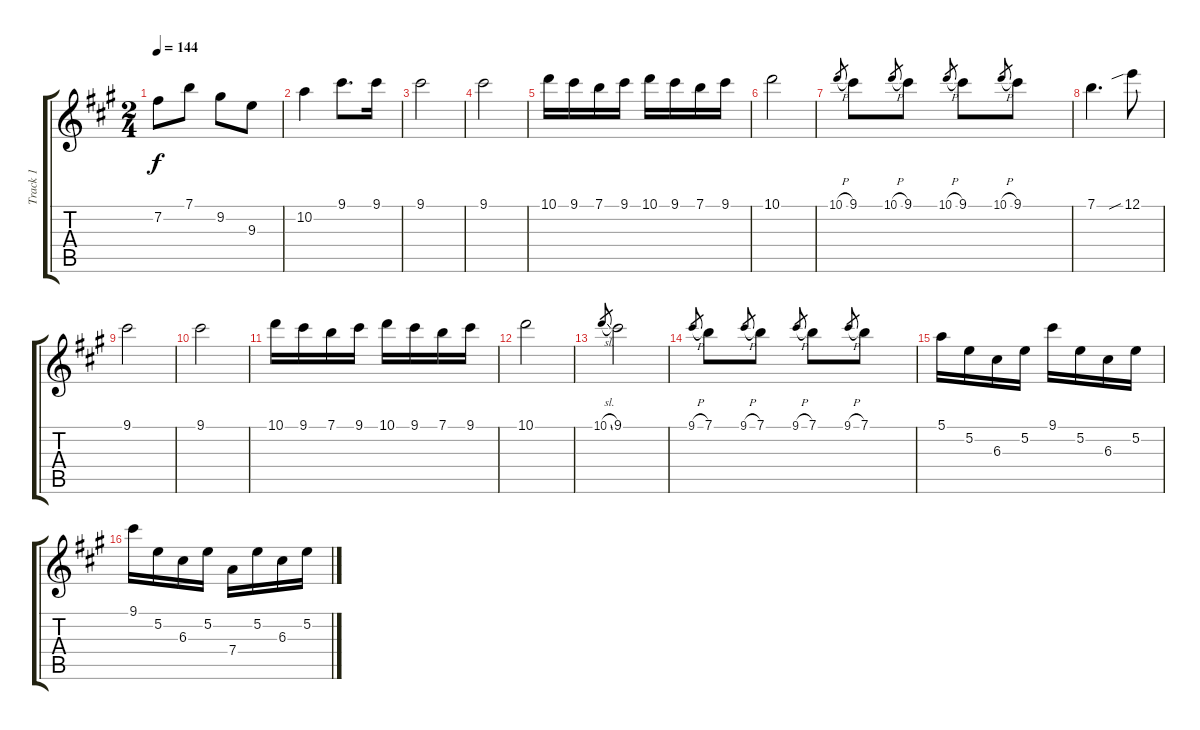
\track ("Track 1" "Track 1") {instrument overdrivenguitar}
\staff {score tabs}
\tuning (E4 B3 G3 D3 A2 E2) {hide}
\ts (2 4)
\tempo 144
\clef g2
\ks a
7.2.8{dy f} 7.1.8 9.2.8 9.3.8 |
10.2.4 9.1.8{d} 9.1.16 |
9.1.2 |
9.1.2 |
10.1.16 9.1.16 7.1.16 9.1.16 10.1.16 9.1.16 7.1.16 9.1.16 |
10.1.2 |
10.1{h}.8{gr} 9.1.8 10.1{h}.8{gr} 9.1.8 10.1{h}.8{gr} 9.1.8 10.1{h}.8{gr} 9.1.8 |
7.1.4{d} 12.1{sib}.8 |
9.1.2 |
9.1.2 |
10.1.16 9.1.16 7.1.16 9.1.16 10.1.16 9.1.16 7.1.16 9.1.16 |
10.1.2 |
10.1{sl}.8{gr} 9.1.2 |
9.1{h}.8{gr} 7.1.8 9.1{h}.8{gr} 7.1.8 9.1{h}.8{gr} 7.1.8 9.1{h}.8{gr} 7.1.8 |
5.1.16 5.2.16 6.3.16 5.2.16 9.1.16 5.2.16 6.3.16 5.2.16 |
9.1.16 5.2.16 6.3.16 5.2.16 7.4.16 5.2.16 6.3.16 5.2.16
